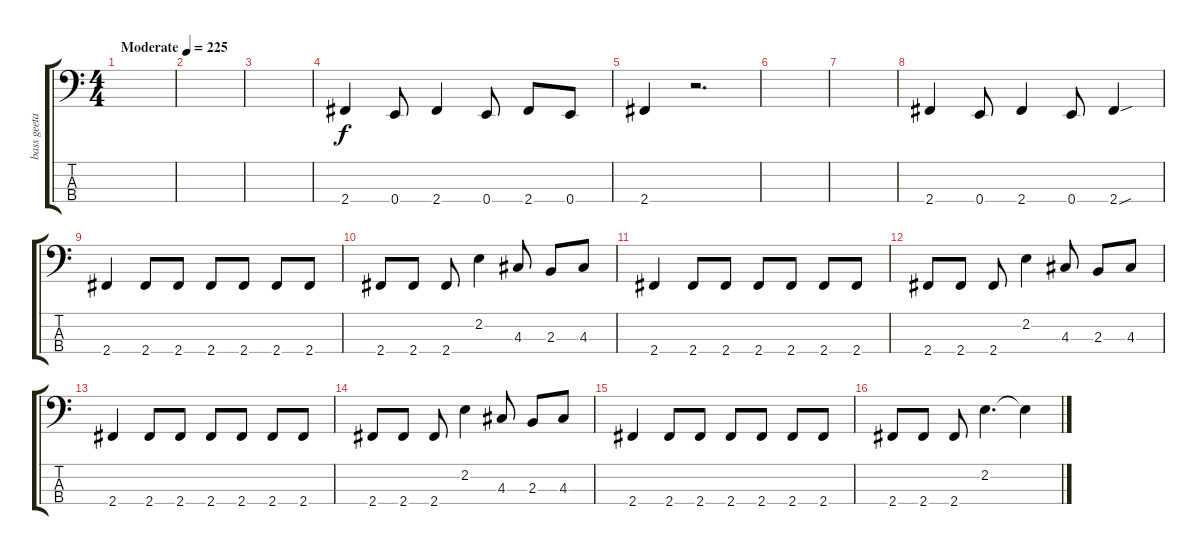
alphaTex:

\track ("bass geetar" "bass geeta") {instrument electricbasspick}
\staff {score tabs}
\tuning (G2 D2 A1 E1) {hide}
\ts (4 4)
\tempo (225 "Moderate")
\clef f4
\ks c
|
|
|
2.4.4 0.4.8 2.4.4 0.4.8 2.4.8 0.4.8 |
2.4.4 r.2{d} |
|
|
2.4.4 0.4.8 2.4.4 0.4.8 2.4{sou}.4 |
2.4.4 2.4.8 2.4.8 2.4.8 2.4.8 2.4.8 2.4.8 |
2.4.8 2.4.8 2.4.8 2.2.4 4.3.8 2.3.8 4.3.8 |
2.4.4 2.4.8 2.4.8 2.4.8 2.4.8 2.4.8 2.4.8 |
2.4.8 2.4.8 2.4.8 2.2.4 4.3.8 2.3.8 4.3.8 |
2.4.4 2.4.8 2.4.8 2.4.8 2.4.8 2.4.8 2.4.8 |
2.4.8 2.4.8 2.4.8 2.2.4 4.3.8 2.3.8 4.3.8 |
2.4.4 2.4.8 2.4.8 2.4.8 2.4.8 2.4.8 2.4.8 |
2.4.8 2.4.8 2.4.8 2.2.4{d} 2.2{t}.4
